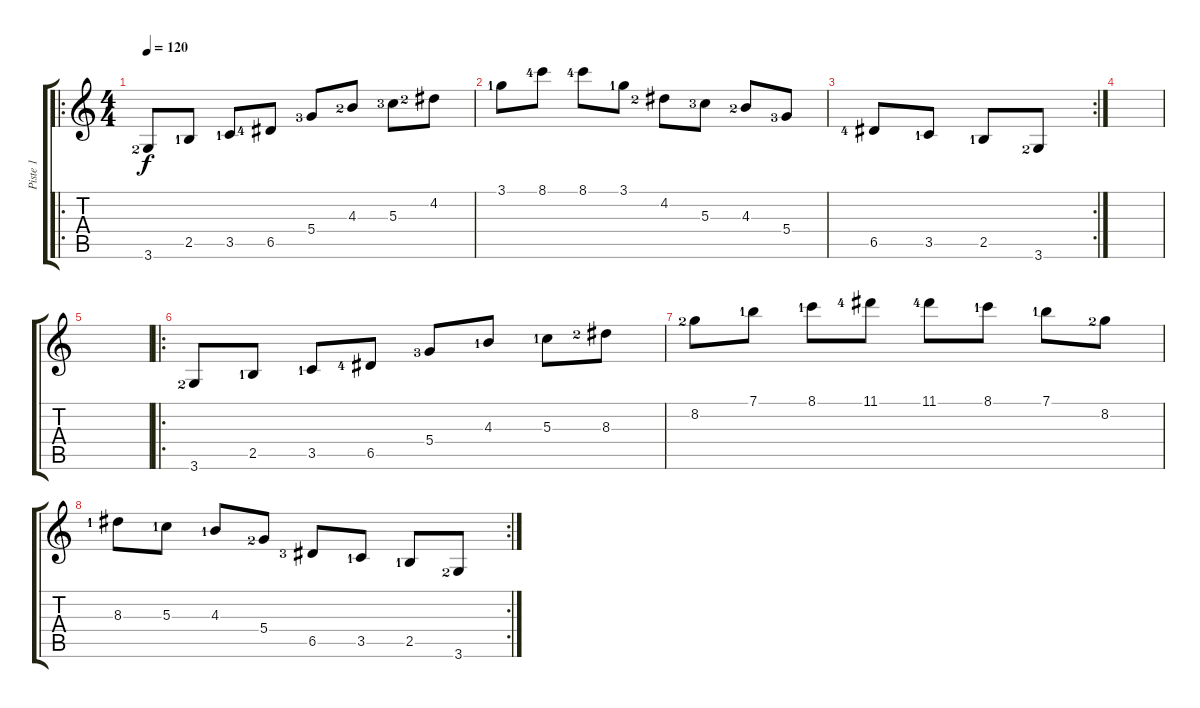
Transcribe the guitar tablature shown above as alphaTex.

\track ("Piste 1" "Piste 1") {instrument acousticguitarsteel}
\staff {score tabs}
\tuning (E4 B3 G3 D3 A2 E2) {hide}
\ro
\ts (4 4)
\tempo 120
\clef g2
\ks c
3.6{lf 3}.8{dy f} 2.5{lf 2}.8 3.5{lf 2}.8 6.5{lf 5}.8 5.4{lf 4}.8 4.3{lf 3}.8 5.3{lf 4}.8 4.2{lf 3}.8 |
3.1{lf 2}.8 8.1{lf 5}.8 8.1{lf 5}.8 3.1{lf 2}.8 4.2{lf 3}.8 5.3{lf 4}.8 4.3{lf 3}.8 5.4{lf 4}.8 |
\rc 2
6.5{lf 5}.8 3.5{lf 2}.8 2.5{lf 2}.8 3.6{lf 3}.8 |
|
|
\ro
3.6{lf 3}.8 2.5{lf 2}.8 3.5{lf 2}.8 6.5{lf 5}.8 5.4{lf 4}.8 4.3{lf 2}.8 5.3{lf 2}.8 8.3{lf 3}.8 |
8.2{lf 3}.8 7.1{lf 2}.8 8.1{lf 2}.8 11.1{lf 5}.8 11.1{lf 5}.8 8.1{lf 2}.8 7.1{lf 2}.8 8.2{lf 3}.8 |
\rc 2
8.3{lf 2}.8 5.3{lf 2}.8 4.3{lf 2}.8 5.4{lf 3}.8 6.5{lf 4}.8 3.5{lf 2}.8 2.5{lf 2}.8 3.6{lf 3}.8
